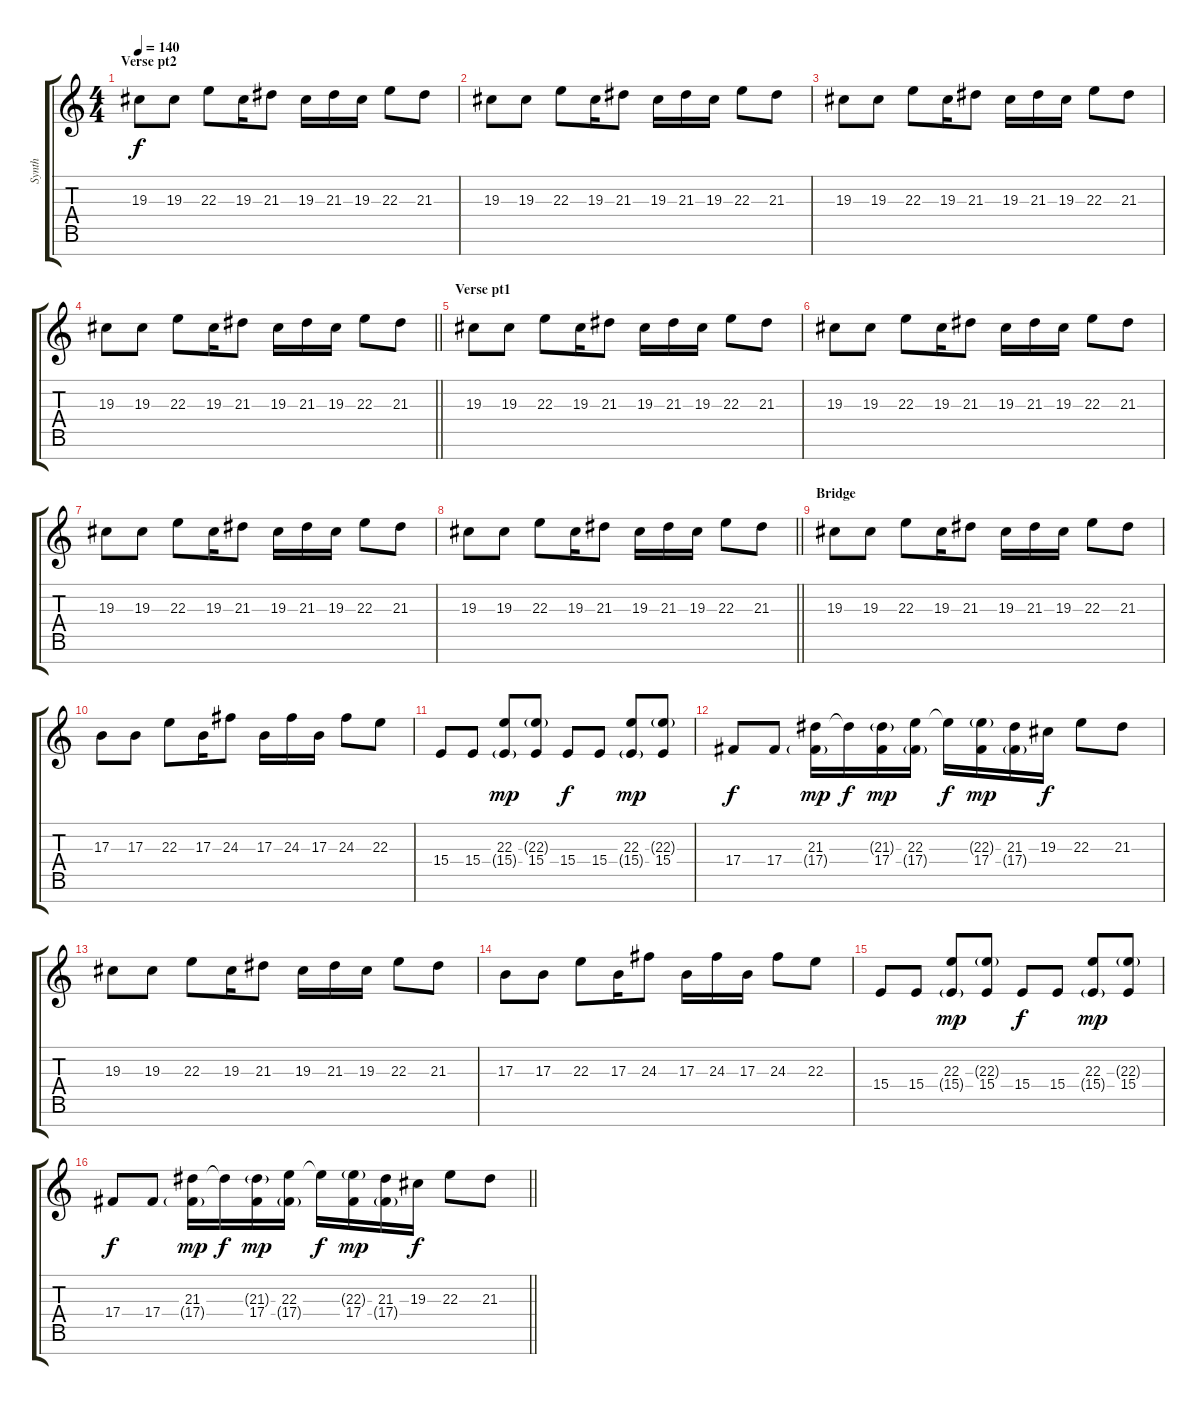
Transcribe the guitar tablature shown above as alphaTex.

\track ("Synth" "Synth") {instrument synthbrass1 bank 1}
\staff {score tabs}
\tuning (Eb4 Bb3 Gb3 Db3 Ab2 Db2 Db2) {hide}
\ts (4 4)
\section ("" "Verse pt2")
\tempo 140
\clef g2
\ks c
19.3.8{dy f} 19.3.8 22.3.8 19.3.16 21.3.8 19.3.16 21.3.16 19.3.16 22.3.8 21.3.8 |
19.3.8 19.3.8 22.3.8 19.3.16 21.3.8 19.3.16 21.3.16 19.3.16 22.3.8 21.3.8 |
19.3.8 19.3.8 22.3.8 19.3.16 21.3.8 19.3.16 21.3.16 19.3.16 22.3.8 21.3.8 |
\barLineRight lightlight
19.3.8 19.3.8 22.3.8 19.3.16 21.3.8 19.3.16 21.3.16 19.3.16 22.3.8 21.3.8 |
\section ("" "Verse pt1")
19.3.8 19.3.8 22.3.8 19.3.16 21.3.8 19.3.16 21.3.16 19.3.16 22.3.8 21.3.8 |
19.3.8 19.3.8 22.3.8 19.3.16 21.3.8 19.3.16 21.3.16 19.3.16 22.3.8 21.3.8 |
19.3.8 19.3.8 22.3.8 19.3.16 21.3.8 19.3.16 21.3.16 19.3.16 22.3.8 21.3.8 |
\barLineRight lightlight
19.3.8 19.3.8 22.3.8 19.3.16 21.3.8 19.3.16 21.3.16 19.3.16 22.3.8 21.3.8 |
\section ("" "Bridge")
19.3.8 19.3.8 22.3.8 19.3.16 21.3.8 19.3.16 21.3.16 19.3.16 22.3.8 21.3.8 |
17.3.8 17.3.8 22.3.8 17.3.16 24.3.8 17.3.16 24.3.16 17.3.16 24.3.8 22.3.8 |
15.4.8 15.4.8 (22.3 15.4{g}).8{dy mp} (22.3{g} 15.4).8 15.4.8{dy f} 15.4.8 (22.3 15.4{g}).8{dy mp} (22.3{g} 15.4).8 |
17.4.8{dy f} 17.4.8 (21.3 17.4{g}).16{dy mp} 21.3{t}.16{dy f} (21.3{g} 17.4).16{dy mp} (22.3 17.4{g}).16 22.3{t}.16{dy f} (22.3{g} 17.4).16{dy mp} (21.3 17.4{g}).16 19.3.16{dy f} 22.3.8 21.3.8 |
19.3.8 19.3.8 22.3.8 19.3.16 21.3.8 19.3.16 21.3.16 19.3.16 22.3.8 21.3.8 |
17.3.8 17.3.8 22.3.8 17.3.16 24.3.8 17.3.16 24.3.16 17.3.16 24.3.8 22.3.8 |
15.4.8 15.4.8 (22.3 15.4{g}).8{dy mp} (22.3{g} 15.4).8 15.4.8{dy f} 15.4.8 (22.3 15.4{g}).8{dy mp} (22.3{g} 15.4).8 |
\barLineRight lightlight
17.4.8{dy f} 17.4.8 (21.3 17.4{g}).16{dy mp} 21.3{t}.16{dy f} (21.3{g} 17.4).16{dy mp} (22.3 17.4{g}).16 22.3{t}.16{dy f} (22.3{g} 17.4).16{dy mp} (21.3 17.4{g}).16 19.3.16{dy f} 22.3.8 21.3.8
